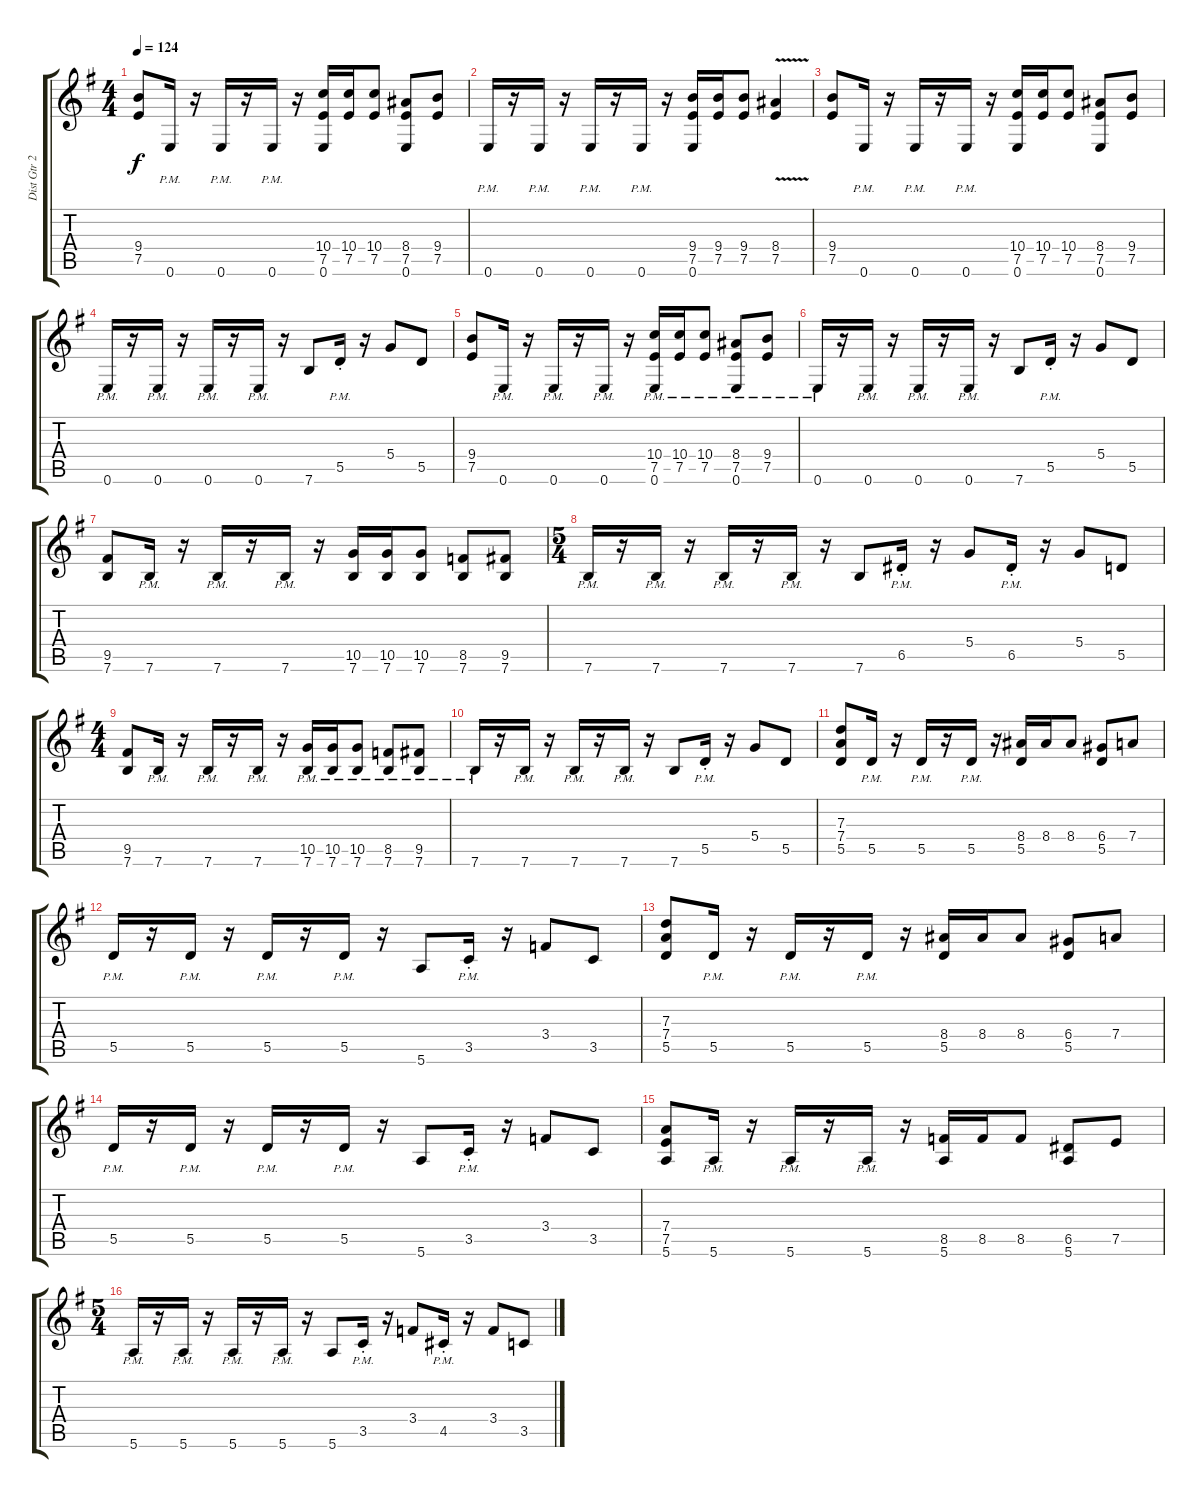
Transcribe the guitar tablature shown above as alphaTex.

\track ("Dist Gtr 2" "Dist Gtr 2") {instrument distortionguitar}
\staff {score tabs}
\tuning (E4 B3 G3 D3 A2 E2) {hide}
\ts (4 4)
\tempo 124
\clef g2
\ks g
(9.4 7.5).8{dy f} 0.6{pm}.16 r.16 0.6{pm}.16 r.16 0.6{pm}.16 r.16 (10.4 7.5 0.6).16 (10.4 7.5).16 (10.4 7.5).8 (8.4 7.5 0.6).8 (9.4 7.5).8 |
0.6{pm}.16 r.16 0.6{pm}.16 r.16 0.6{pm}.16 r.16 0.6{pm}.16 r.16 (9.4 7.5 0.6).16 (9.4 7.5).16 (9.4 7.5).8 (8.4{v} 7.5).4 |
(9.4 7.5).8 0.6{pm}.16 r.16 0.6{pm}.16 r.16 0.6{pm}.16 r.16 (10.4 7.5 0.6).16 (10.4 7.5).16 (10.4 7.5).8 (8.4 7.5 0.6).8 (9.4 7.5).8 |
0.6{pm}.16 r.16 0.6{pm}.16 r.16 0.6{pm}.16 r.16 0.6{pm}.16 r.16 7.6.8 5.5{pm st}.16 r.16 5.4.8 5.5.8 |
(9.4 7.5).8 0.6{pm}.16 r.16 0.6{pm}.16 r.16 0.6{pm}.16 r.16 (10.4{pm} 7.5{pm} 0.6{pm}).16 (10.4{pm} 7.5{pm}).16 (10.4{pm} 7.5{pm}).8 (8.4{pm} 7.5{pm} 0.6{pm}).8 (9.4{pm} 7.5{pm}).8 |
0.6{pm}.16 r.16 0.6{pm}.16 r.16 0.6{pm}.16 r.16 0.6{pm}.16 r.16 7.6.8 5.5{pm st}.16 r.16 5.4.8 5.5.8 |
(9.5 7.6).8 7.6{pm}.16 r.16 7.6{pm}.16 r.16 7.6{pm}.16 r.16 (10.5 7.6).16 (10.5 7.6).16 (10.5 7.6).8 (8.5 7.6).8 (9.5 7.6).8 |
\ts (5 4)
7.6{pm}.16 r.16 7.6{pm}.16 r.16 7.6{pm}.16 r.16 7.6{pm}.16 r.16 7.6.8 6.5{pm st}.16 r.16 5.4.8 6.5{pm st}.16 r.16 5.4.8 5.5.8 |
\ts (4 4)
(9.5 7.6).8 7.6{pm}.16 r.16 7.6{pm}.16 r.16 7.6{pm}.16 r.16 (10.5{pm} 7.6{pm}).16 (10.5{pm} 7.6{pm}).16 (10.5{pm} 7.6{pm}).8 (8.5{pm} 7.6{pm}).8 (9.5{pm} 7.6{pm}).8 |
7.6{pm}.16 r.16 7.6{pm}.16 r.16 7.6{pm}.16 r.16 7.6{pm}.16 r.16 7.6.8 5.5{pm st}.16 r.16 5.4.8 5.5.8 |
(7.3 7.4 5.5).8 5.5{pm}.16 r.16 5.5{pm}.16 r.16 5.5{pm}.16 r.16 (8.4 5.5).16 8.4.16 8.4.8 (6.4 5.5).8 7.4.8 |
5.5{pm}.16 r.16 5.5{pm}.16 r.16 5.5{pm}.16 r.16 5.5{pm}.16 r.16 5.6.8 3.5{pm st}.16 r.16 3.4.8 3.5.8 |
(7.3 7.4 5.5).8 5.5{pm}.16 r.16 5.5{pm}.16 r.16 5.5{pm}.16 r.16 (8.4 5.5).16 8.4.16 8.4.8 (6.4 5.5).8 7.4.8 |
5.5{pm}.16 r.16 5.5{pm}.16 r.16 5.5{pm}.16 r.16 5.5{pm}.16 r.16 5.6.8 3.5{pm st}.16 r.16 3.4.8 3.5.8 |
(7.4 7.5 5.6).8 5.6{pm}.16 r.16 5.6{pm}.16 r.16 5.6{pm}.16 r.16 (8.5 5.6).16 8.5.16 8.5.8 (6.5 5.6).8 7.5.8 |
\ts (5 4)
5.6{pm}.16 r.16 5.6{pm}.16 r.16 5.6{pm}.16 r.16 5.6{pm}.16 r.16 5.6.8 3.5{pm st}.16 r.16 3.4.8 4.5{pm st}.16 r.16 3.4.8 3.5.8
